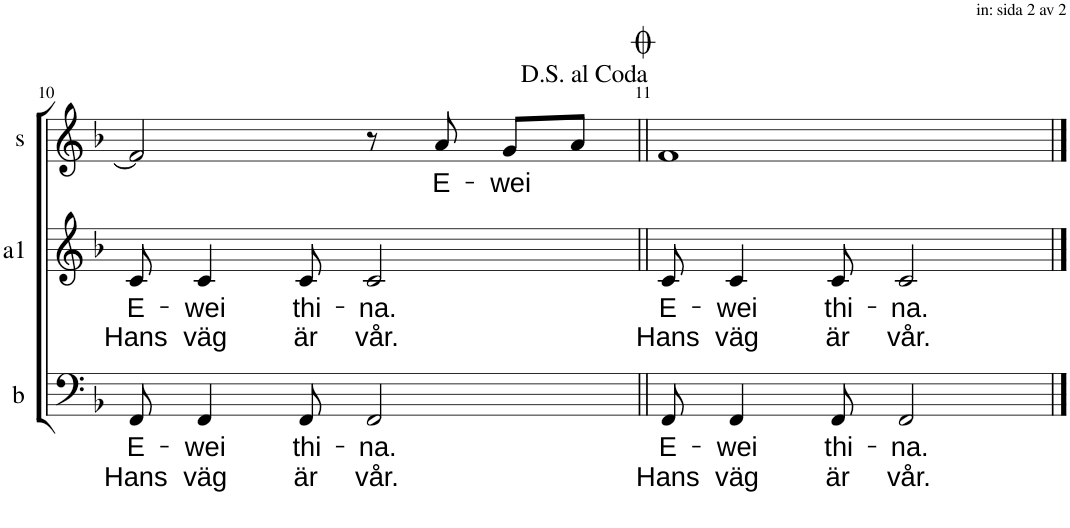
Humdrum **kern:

**kern	**text	**text	**kern	**text	**text	**kern	**text
*part3	*part3	*part3	*part2	*part2	*part2	*part1	*part1
*staff3	*staff3	*staff3	*staff2	*staff2	*staff2	*staff1	*staff1
*I"b	*	*	*I"a1	*	*	*I"s	*
*I'b	*	*	*I'a1	*	*	*I's	*
!!LO:PB:g=z
*clefF4	*	*	*clefG2	*	*	*clefG2	*
*k[b-]	*	*	*k[b-]	*	*	*k[b-]	*
*M4/4	*	*	*M4/4	*	*	*M4/4	*
*met(c)	*	*	*met(c)	*	*	*met(c)	*
=10	=10	=10	=10	=10	=10	=10	=10
!	!LO:LY:b	!LO:LY:b	!	!LO:LY:b	!LO:LY:b	!	!
8FF/	E-	-Hans	8c/	E-	-Hans	2f/]	.
!	!LO:LY:b	!LO:LY:b	!	!LO:LY:b	!LO:LY:b	!	!
4FF/	-wei	väg	4c/	-wei	väg	.	.
!	!LO:LY:b	!LO:LY:b	!	!LO:LY:b	!LO:LY:b	!	!
8FF/	thi-	är	8c/	thi-	är	.	.
!	!LO:LY:b	!LO:LY:b	!	!LO:LY:b	!LO:LY:b	!	!
2FF/	-na.	vår.	2c/	-na.	vår.	8r	.
!	!	!	!	!	!	!	!LO:LY:b
.	.	.	.	.	.	8a/	E-
!	!	!	!	!	!	!	!LO:LY:b
.	.	.	.	.	.	8g/L	-wei
.	.	.	.	.	.	8a/J	.
=11||	=11||	=11||	=11||	=11||	=11||	=11||	=11||
!	!LO:LY:b	!LO:LY:b	!	!LO:LY:b	!LO:LY:b	!	!
8FF/	E-	-Hans	8c/	E-	-Hans	1f	.
!	!LO:LY:b	!LO:LY:b	!	!LO:LY:b	!LO:LY:b	!	!
4FF/	-wei	väg	4c/	-wei	väg	.	.
!	!LO:LY:b	!LO:LY:b	!	!LO:LY:b	!LO:LY:b	!	!
8FF/	thi-	är	8c/	thi-	är	.	.
!	!LO:LY:b	!LO:LY:b	!	!LO:LY:b	!LO:LY:b	!	!
2FF/	-na.	vår.	2c/	-na.	vår.	.	.
==	==	==	==	==	==	==	==
*-	*-	*-	*-	*-	*-	*-	*-
